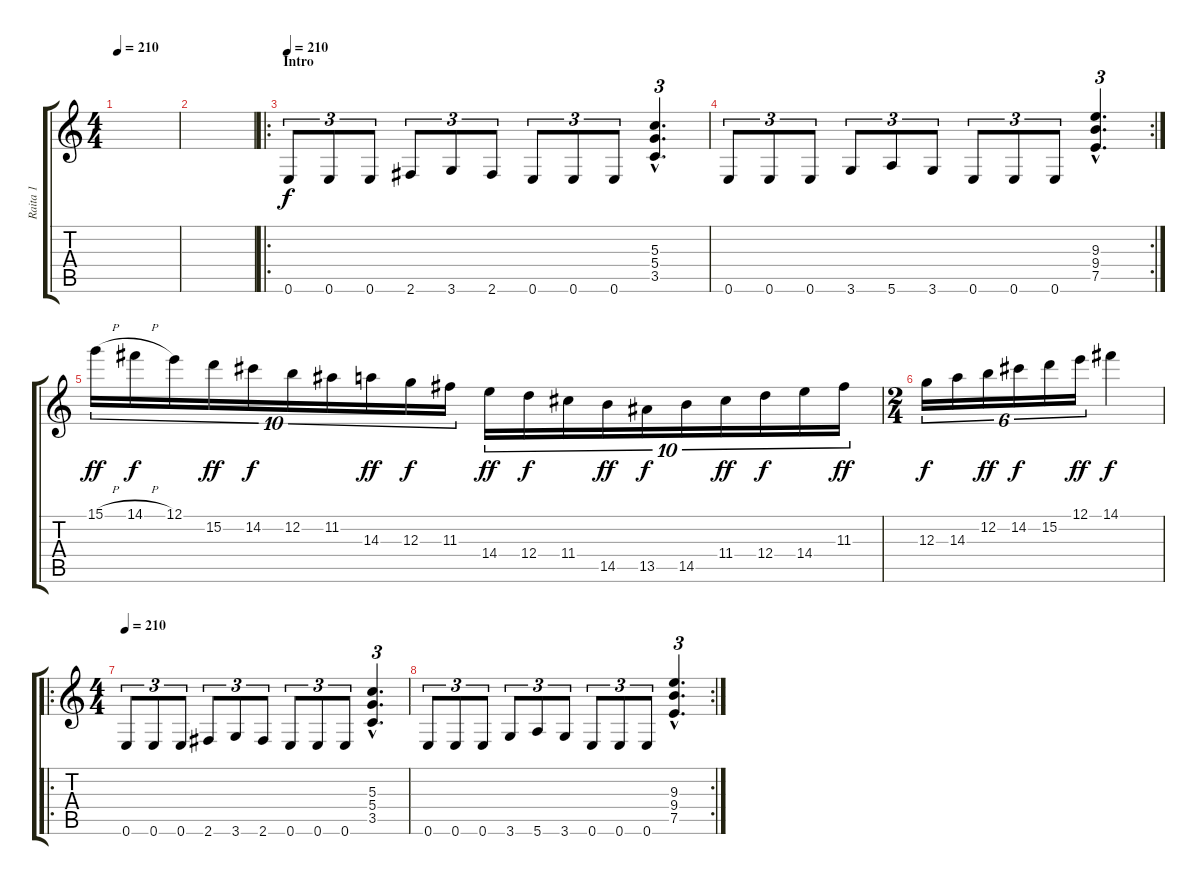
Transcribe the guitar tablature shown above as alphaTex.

\track ("Raita 1" "Raita 1") {instrument overdrivenguitar}
\staff {score tabs}
\tuning (E4 B3 G3 D3 A2 E2) {hide}
\ts (4 4)
\tempo 210
\tempo 144
\tempo 210
\clef g2
\ks c
|
|
\ro
\section ("" "Intro")
\tempo 210
0.6.8{tu (3 2) volume 14 balance 8} 0.6.8{tu (3 2)} 0.6.8{tu (3 2)} 2.6.8{tu (3 2)} 3.6.8{tu (3 2)} 2.6.8{tu (3 2)} 0.6.8{tu (3 2)} 0.6.8{tu (3 2)} 0.6.8{tu (3 2)} (5.3{hac} 5.4{hac} 3.5{hac}).4{d tu (3 2)} |
\rc 2
0.6.8{tu (3 2)} 0.6.8{tu (3 2)} 0.6.8{tu (3 2)} 3.6.8{tu (3 2)} 5.6.8{tu (3 2)} 3.6.8{tu (3 2)} 0.6.8{tu (3 2)} 0.6.8{tu (3 2)} 0.6.8{tu (3 2)} (9.3{hac} 9.4{hac} 7.5{hac}).4{d tu (3 2)} |
15.1{h}.16{tu (10 8) dy ff} 14.1{h}.16{tu (10 8) dy f} 12.1.16{tu (10 8)} 15.2.16{tu (10 8) dy ff} 14.2.16{tu (10 8) dy f} 12.2.16{tu (10 8)} 11.2.16{tu (10 8)} 14.3.16{tu (10 8) dy ff} 12.3.16{tu (10 8) dy f} 11.3.16{tu (10 8)} 14.4.16{tu (10 8) dy ff} 12.4.16{tu (10 8) dy f} 11.4.16{tu (10 8)} 14.5.16{tu (10 8) dy ff} 13.5.16{tu (10 8) dy f} 14.5.16{tu (10 8)} 11.4.16{tu (10 8) dy ff} 12.4.16{tu (10 8) dy f} 14.4.16{tu (10 8)} 11.3.16{tu (10 8) dy ff} |
\ts (2 4)
12.3.16{tu (6 4) dy f} 14.3.16{tu (6 4)} 12.2.16{tu (6 4) dy ff} 14.2.16{tu (6 4) dy f} 15.2.16{tu (6 4)} 12.1.16{tu (6 4) dy ff} 14.1.4{dy f} |
\ro
\ts (4 4)
\tempo 210
0.6.8{tu (3 2) volume 14 balance 8} 0.6.8{tu (3 2)} 0.6.8{tu (3 2)} 2.6.8{tu (3 2)} 3.6.8{tu (3 2)} 2.6.8{tu (3 2)} 0.6.8{tu (3 2)} 0.6.8{tu (3 2)} 0.6.8{tu (3 2)} (5.3{hac} 5.4{hac} 3.5{hac}).4{d tu (3 2)} |
\rc 2
0.6.8{tu (3 2)} 0.6.8{tu (3 2)} 0.6.8{tu (3 2)} 3.6.8{tu (3 2)} 5.6.8{tu (3 2)} 3.6.8{tu (3 2)} 0.6.8{tu (3 2)} 0.6.8{tu (3 2)} 0.6.8{tu (3 2)} (9.3{hac} 9.4{hac} 7.5{hac}).4{d tu (3 2)}
